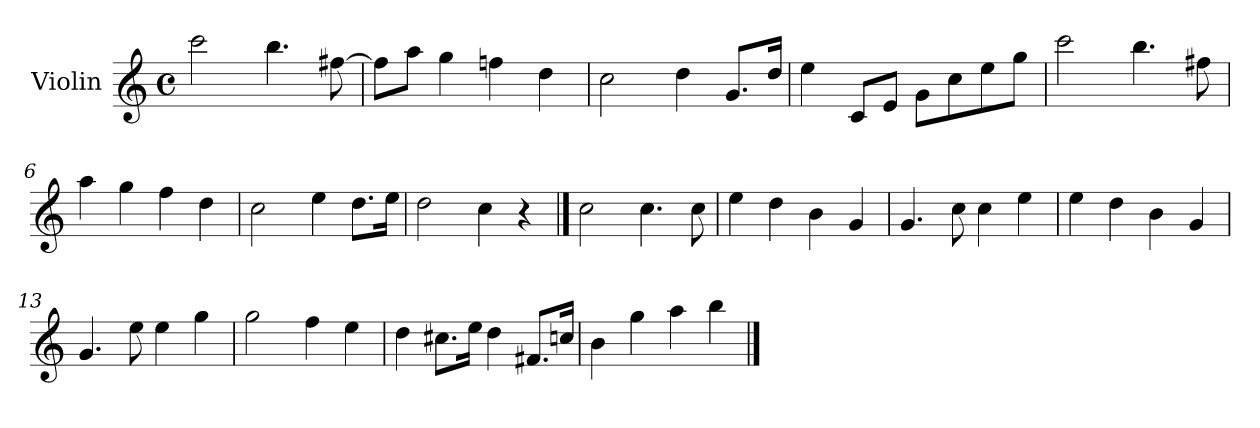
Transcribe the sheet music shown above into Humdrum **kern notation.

**kern
*part1
*staff1
*I"Violin
*I'Vln
*clefG2
*k[]
*C:
*M4/4
*met(c)
=1
2ccc\
4.bb\
[8ff#X\
=2
8ff#\L]
8aa\J
4gg\
4ffn\
4dd\
=3
2cc\
4dd\
8.g/L
16dd/Jk
=4
4ee\
8c/L
8e/J
8g\L
8cc\
8ee\
8gg\J
!!LO:LB:g=z
=5
2ccc\
4.bb\
8ff#X\
=6
4aa\
4gg\
4ff\
4dd\
=7
2cc\
4ee\
8.dd\L
16ee\Jk
=8
2dd\
4cc\
4r
!!LO:LB:g=z
==9
2cc\
4.cc\
8cc\
=10
4ee\
4dd\
4b\
4g/
=11
4.g/
8cc\
4cc\
4ee\
!!LO:LB:g=z
=12
4ee\
4dd\
4b\
4g/
=13
4.g/
8ee\
4ee\
4gg\
=14
2gg\
4ff\
4ee\
=15
4dd\
8.cc#X\L
16ee\Jk
4dd\
8.f#X/L
16ccn/Jk
=16
4b\
4gg\
4aa\
4bb\
==
*-
